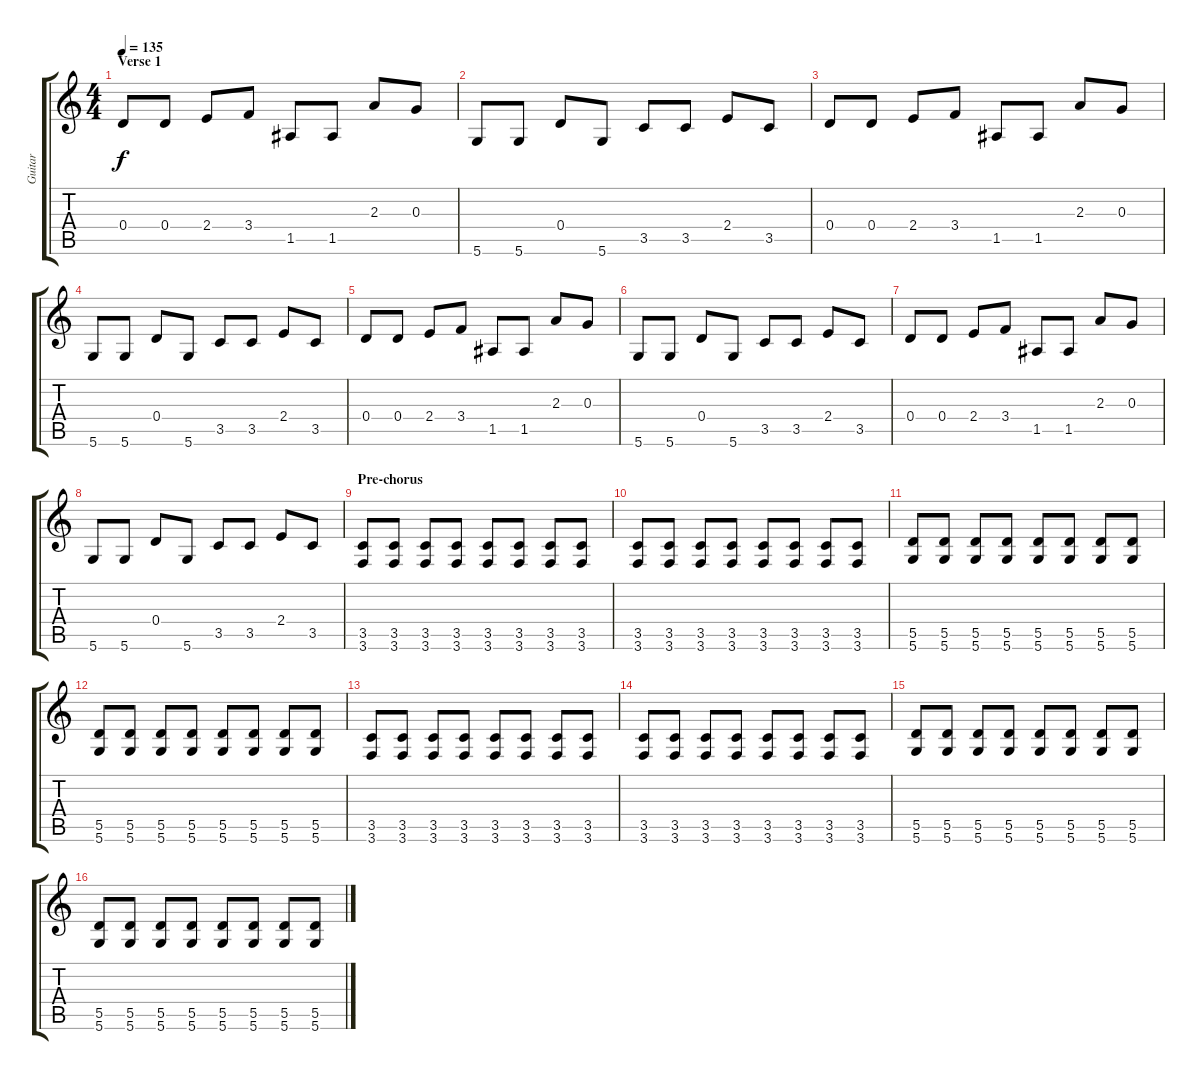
\track ("Guitar" "Guitar") {instrument overdrivenguitar}
\staff {score tabs}
\tuning (E4 B3 G3 D3 A2 D2) {hide}
\ts (4 4)
\section ("" "Verse 1")
\tempo 135
\clef g2
\ks c
0.4.8{dy f} 0.4.8 2.4.8 3.4.8 1.5.8 1.5.8 2.3.8 0.3.8 |
5.6.8 5.6.8 0.4.8 5.6.8 3.5.8 3.5.8 2.4.8 3.5.8 |
0.4.8 0.4.8 2.4.8 3.4.8 1.5.8 1.5.8 2.3.8 0.3.8 |
5.6.8 5.6.8 0.4.8 5.6.8 3.5.8 3.5.8 2.4.8 3.5.8 |
0.4.8 0.4.8 2.4.8 3.4.8 1.5.8 1.5.8 2.3.8 0.3.8 |
5.6.8 5.6.8 0.4.8 5.6.8 3.5.8 3.5.8 2.4.8 3.5.8 |
0.4.8 0.4.8 2.4.8 3.4.8 1.5.8 1.5.8 2.3.8 0.3.8 |
5.6.8 5.6.8 0.4.8 5.6.8 3.5.8 3.5.8 2.4.8 3.5.8 |
\section ("" "Pre-chorus")
(3.5 3.6).8 (3.5 3.6).8 (3.5 3.6).8 (3.5 3.6).8 (3.5 3.6).8 (3.5 3.6).8 (3.5 3.6).8 (3.5 3.6).8 |
(3.5 3.6).8 (3.5 3.6).8 (3.5 3.6).8 (3.5 3.6).8 (3.5 3.6).8 (3.5 3.6).8 (3.5 3.6).8 (3.5 3.6).8 |
(5.5 5.6).8 (5.5 5.6).8 (5.5 5.6).8 (5.5 5.6).8 (5.5 5.6).8 (5.5 5.6).8 (5.5 5.6).8 (5.5 5.6).8 |
(5.5 5.6).8 (5.5 5.6).8 (5.5 5.6).8 (5.5 5.6).8 (5.5 5.6).8 (5.5 5.6).8 (5.5 5.6).8 (5.5 5.6).8 |
(3.5 3.6).8 (3.5 3.6).8 (3.5 3.6).8 (3.5 3.6).8 (3.5 3.6).8 (3.5 3.6).8 (3.5 3.6).8 (3.5 3.6).8 |
(3.5 3.6).8 (3.5 3.6).8 (3.5 3.6).8 (3.5 3.6).8 (3.5 3.6).8 (3.5 3.6).8 (3.5 3.6).8 (3.5 3.6).8 |
(5.5 5.6).8 (5.5 5.6).8 (5.5 5.6).8 (5.5 5.6).8 (5.5 5.6).8 (5.5 5.6).8 (5.5 5.6).8 (5.5 5.6).8 |
(5.5 5.6).8 (5.5 5.6).8 (5.5 5.6).8 (5.5 5.6).8 (5.5 5.6).8 (5.5 5.6).8 (5.5 5.6).8 (5.5 5.6).8
